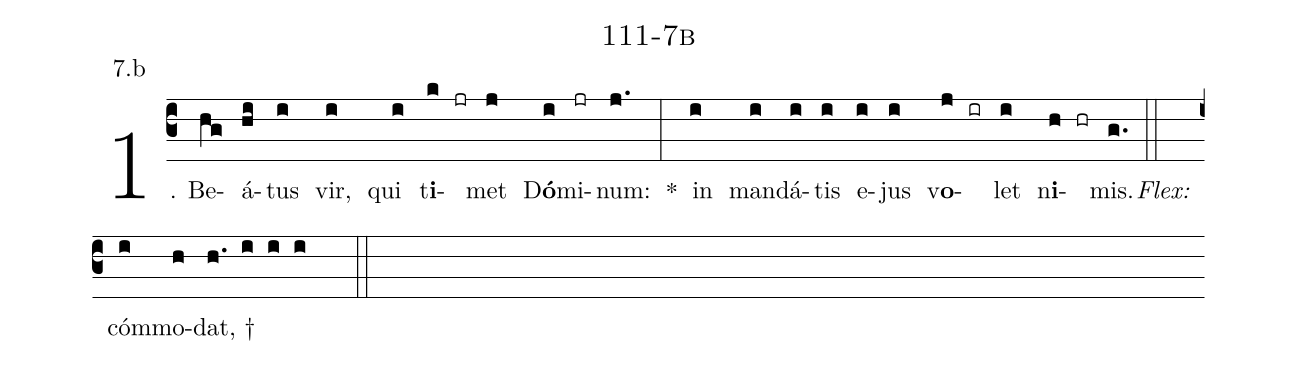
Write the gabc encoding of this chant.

name: 111-7b;
annotation: 7.b;
%%
(c3)1. Be(hg)á(hi)tus(i) vir,(i) qui(i) t<b>i</b>(k jr)met(j) D<b>ó</b>(i)mi(jr)num:(j.) *(:) in(i) man(i)dá(i)tis(i) e(i)jus(i) v<b>o</b>(j ir)let(i) n<b>i</b>(h hr)mis.(g.) (::)
<i>Flex:</i>()  cóm(i)mo(h)dat, †(h. i i i  ::)
